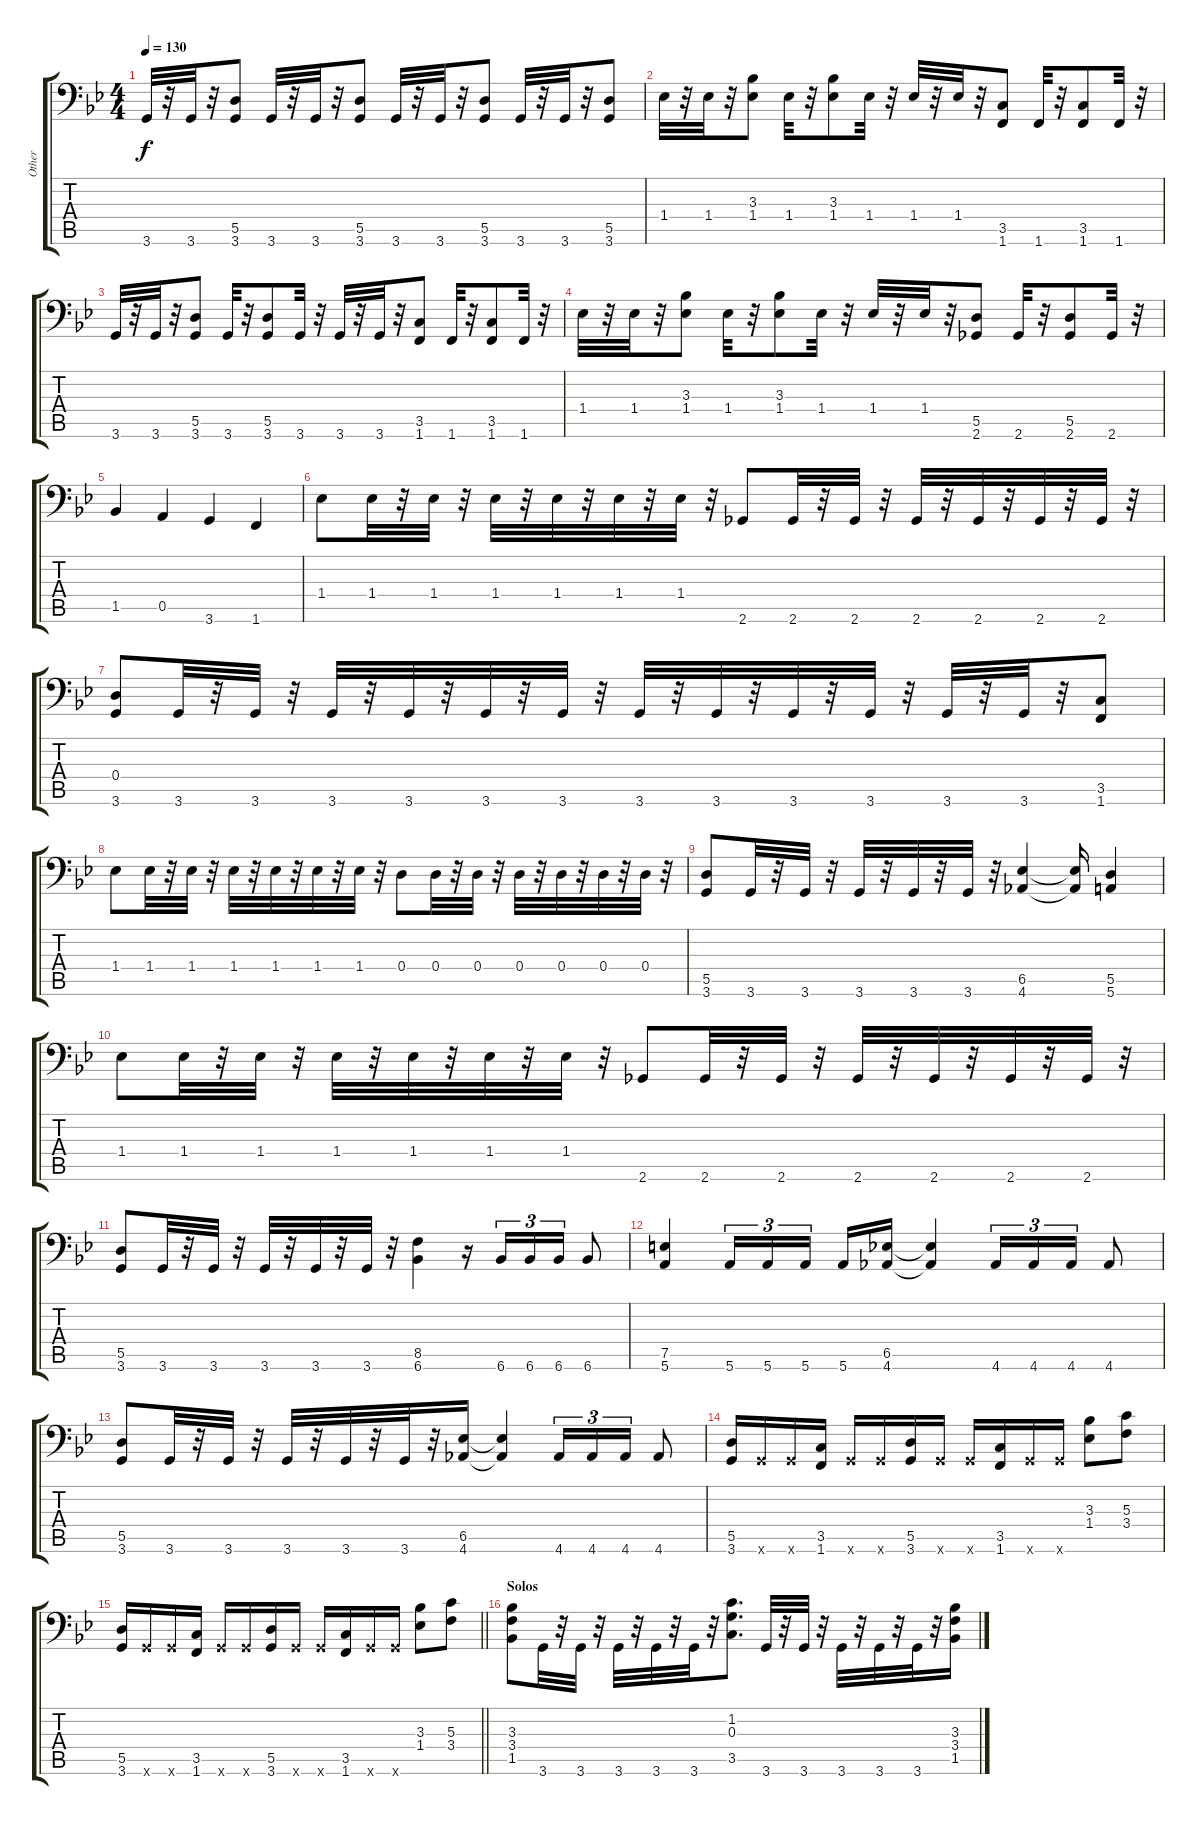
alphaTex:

\track ("Other" "Other") {instrument distortionguitar}
\staff {score tabs}
\tuning (E3 B2 G2 D2 A1 E1) {hide}
\ts (4 4)
\tempo 130
\clef f4
\ks bb
3.6.32{dy f} r.32 3.6.32 r.32 (5.5 3.6).8 3.6.32 r.32 3.6.32 r.32 (5.5 3.6).8 3.6.32 r.32 3.6.32 r.32 (5.5 3.6).8 3.6.32 r.32 3.6.32 r.32 (5.5 3.6).8 |
1.4.32 r.32 1.4.32 r.32 (3.3 1.4).8 1.4.32 r.32 (3.3 1.4).8 1.4.32 r.32 1.4.32 r.32 1.4.32 r.32 (3.5 1.6).8 1.6.32 r.32 (3.5 1.6).8 1.6.32 r.32 |
3.6.32 r.32 3.6.32 r.32 (5.5 3.6).8 3.6.32 r.32 (5.5 3.6).8 3.6.32 r.32 3.6.32 r.32 3.6.32 r.32 (3.5 1.6).8 1.6.32 r.32 (3.5 1.6).8 1.6.32 r.32 |
1.4.32 r.32 1.4.32 r.32 (3.3 1.4).8 1.4.32 r.32 (3.3 1.4).8 1.4.32 r.32 1.4.32 r.32 1.4.32 r.32 (5.5 2.6).8 2.6.32 r.32 (5.5 2.6).8 2.6.32 r.32 |
1.5.4 0.5.4 3.6.4 1.6.4 |
1.4.8 1.4.32 r.32 1.4.32 r.32 1.4.32 r.32 1.4.32 r.32 1.4.32 r.32 1.4.32 r.32 2.6.8 2.6.32 r.32 2.6.32 r.32 2.6.32 r.32 2.6.32 r.32 2.6.32 r.32 2.6.32 r.32 |
(0.4 3.6).8 3.6.32 r.32 3.6.32 r.32 3.6.32 r.32 3.6.32 r.32 3.6.32 r.32 3.6.32 r.32 3.6.32 r.32 3.6.32 r.32 3.6.32 r.32 3.6.32 r.32 3.6.32 r.32 3.6.32 r.32 (3.5 1.6).8 |
1.4.8 1.4.32 r.32 1.4.32 r.32 1.4.32 r.32 1.4.32 r.32 1.4.32 r.32 1.4.32 r.32 0.4.8 0.4.32 r.32 0.4.32 r.32 0.4.32 r.32 0.4.32 r.32 0.4.32 r.32 0.4.32 r.32 |
(5.5 3.6).8 3.6.32 r.32 3.6.32 r.32 3.6.32 r.32 3.6.32 r.32 3.6.32 r.32 (6.5 4.6).4 (6.5{t} 4.6{t}).16 (5.5 5.6).4 |
1.4.8 1.4.32 r.32 1.4.32 r.32 1.4.32 r.32 1.4.32 r.32 1.4.32 r.32 1.4.32 r.32 2.6.8 2.6.32 r.32 2.6.32 r.32 2.6.32 r.32 2.6.32 r.32 2.6.32 r.32 2.6.32 r.32 |
(5.5 3.6).8 3.6.32 r.32 3.6.32 r.32 3.6.32 r.32 3.6.32 r.32 3.6.32 r.32 (8.5 6.6).4 r.16 6.6.16{tu (3 2)} 6.6.16{tu (3 2)} 6.6.16{tu (3 2)} 6.6.8 |
(7.5 5.6).4 5.6.16{tu (3 2)} 5.6.16{tu (3 2)} 5.6.16{tu (3 2) beam splitsecondary} 5.6.16 (6.5 4.6).16 (6.5{t} 4.6{t}).4 4.6.16{tu (3 2)} 4.6.16{tu (3 2)} 4.6.16{tu (3 2)} 4.6.8 |
(5.5 3.6).8 3.6.32 r.32 3.6.32 r.32 3.6.32 r.32 3.6.32 r.32 3.6.32 r.32 (6.5 4.6).16 (6.5{t} 4.6{t}).4 4.6.16{tu (3 2)} 4.6.16{tu (3 2)} 4.6.16{tu (3 2)} 4.6.8 |
(5.5 3.6).16 3.6{x}.16 3.6{x}.16 (3.5 1.6).16 3.6{x}.16 3.6{x}.16 (5.5 3.6).16 3.6{x}.16 3.6{x}.16 (3.5 1.6).16 3.6{x}.16 3.6{x}.16 (3.3 1.4).8 (5.3 3.4).8 |
\barLineRight lightlight
(5.5 3.6).16 3.6{x}.16 3.6{x}.16 (3.5 1.6).16 3.6{x}.16 3.6{x}.16 (5.5 3.6).16 3.6{x}.16 3.6{x}.16 (3.5 1.6).16 3.6{x}.16 3.6{x}.16 (3.3 1.4).8 (5.3 3.4).8 |
\section ("" "Solos")
(3.3 3.4 1.5).8 3.6.32 r.32 3.6.32 r.32 3.6.32 r.32 3.6.32 r.32 3.6.32 r.32 (1.2 0.3 3.5).8{d} 3.6.32 r.32 3.6.32 r.32 3.6.32 r.32 3.6.32 r.32 3.6.32 r.32 (3.3 3.4 1.5).16
